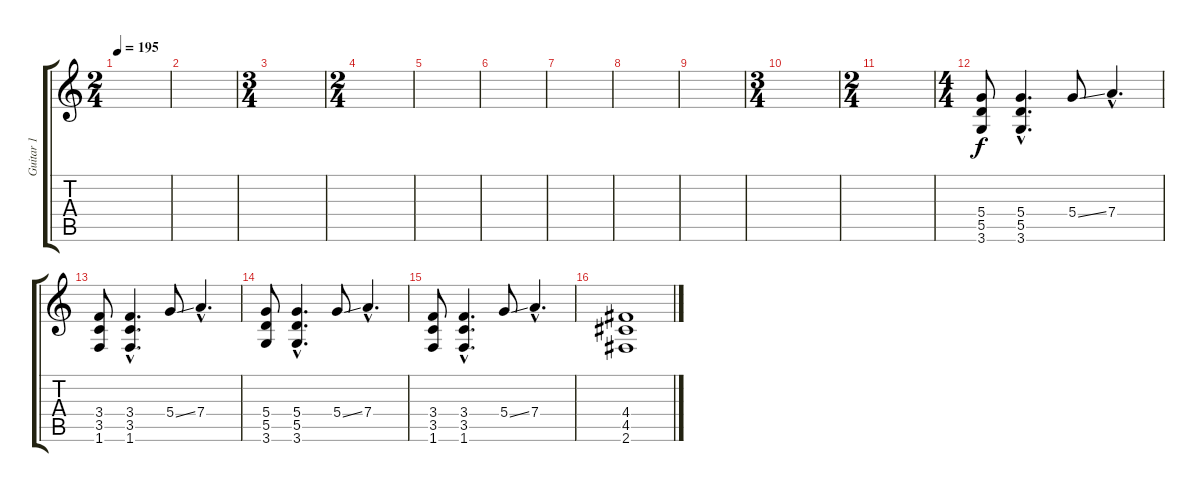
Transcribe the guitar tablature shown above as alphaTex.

\track ("Guitar 1" "Guitar 1") {instrument distortionguitar}
\staff {score tabs}
\tuning (E4 B3 G3 D3 A2 E2) {hide}
\ts (2 4)
\tempo 195
\clef g2
\ks c
|
|
\ts (3 4)
|
\ts (2 4)
|
|
|
|
|
|
\ts (3 4)
|
\ts (2 4)
|
\ts (4 4)
(5.4 5.5 3.6).8 (5.4{hac} 5.5{hac} 3.6{hac}).4{d} 5.4{ss}.8 7.4{hac}.4{d} |
(3.4 3.5 1.6).8 (3.4{hac} 3.5{hac} 1.6{hac}).4{d} 5.4{ss}.8 7.4{hac}.4{d} |
(5.4 5.5 3.6).8 (5.4{hac} 5.5{hac} 3.6{hac}).4{d} 5.4{ss}.8 7.4{hac}.4{d} |
(3.4 3.5 1.6).8 (3.4{hac} 3.5{hac} 1.6{hac}).4{d} 5.4{ss}.8 7.4{hac}.4{d} |
(4.4 4.5 2.6).1
